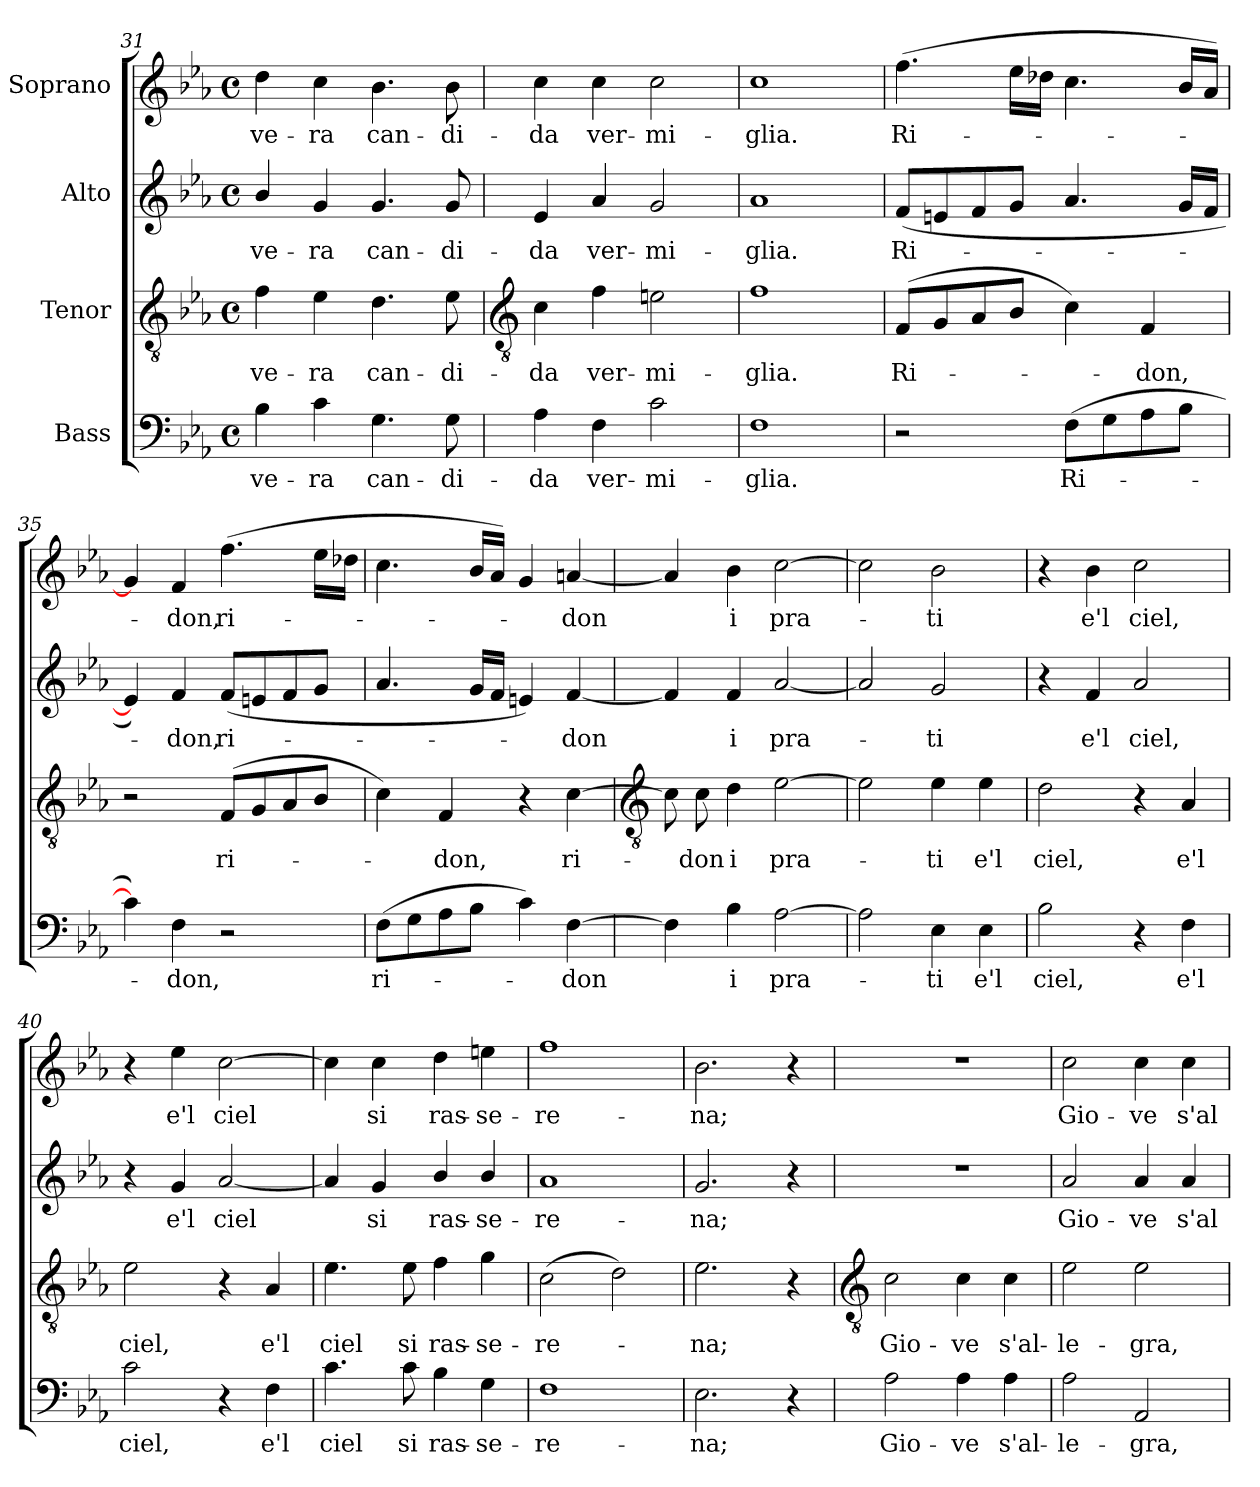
**kern	**text	**kern	**text	**kern	**text	**kern	**text
*part4	*part4	*part3	*part3	*part2	*part2	*part1	*part1
*staff4	*staff4	*staff3	*staff3	*staff2	*staff2	*staff1	*staff1
*I"Bass	*	*I"Tenor	*	*I"Alto	*	*I"Soprano	*
*clefF4	*	*clefGv2	*	*clefG2	*	*clefG2	*
*k[b-e-a-]	*	*k[b-e-a-]	*	*k[b-e-a-]	*	*k[b-e-a-]	*
*E-:	*	*E-:	*	*E-:	*	*E-:	*
*M4/4	*	*M4/4	*	*M4/4	*	*M4/4	*
*met(c)	*	*met(c)	*	*met(c)	*	*met(c)	*
=31	=31	=31	=31	=31	=31	=31	=31
!	!LO:LY:b	!	!LO:LY:b	!	!LO:LY:b	!	!LO:LY:b
4B-	-ve-	4f	-ve-	4b-/	-ve-	4dd	-ve-
!	!LO:LY:b	!	!LO:LY:b	!	!LO:LY:b	!	!LO:LY:b
4c	-ra	4e-	-ra	4g	-ra	4cc	-ra
!	!LO:LY:b	!	!LO:LY:b	!	!LO:LY:b	!	!LO:LY:b
4.G	can-	4.d	can-	4.g	can-	4.b-	can-
!	!LO:LY:b	!	!LO:LY:b	!	!LO:LY:b	!	!LO:LY:b
8G	-di-	8e-	-di-	8g	-di-	8b-	-di-
!!LO:LB:g=z
=32	=32	=32	=32	=32	=32	=32	=32
*	*	*clefGv2	*	*	*	*	*
!	!LO:LY:b	!	!LO:LY:b	!	!LO:LY:b	!	!LO:LY:b
4A-	-da	4c	-da	4e-	-da	4cc	-da
!	!LO:LY:b	!	!LO:LY:b	!	!LO:LY:b	!	!LO:LY:b
4F	ver-	4f	ver-	4a-	ver-	4cc	ver-
!	!LO:LY:b	!	!LO:LY:b	!	!LO:LY:b	!	!LO:LY:b
2c	-mi-	2en	-mi-	2g	-mi-	2cc	-mi-
=33	=33	=33	=33	=33	=33	=33	=33
!	!LO:LY:b	!	!LO:LY:b	!	!LO:LY:b	!	!LO:LY:b
1F	-glia.	1f	-glia.	1a-	-glia.	1cc	-glia.
=34	=34	=34	=34	=34	=34	=34	=34
!	!	!	!LO:LY:b	!	!LO:LY:b	!	!LO:LY:b
2r	.	(<8FL	Ri-	(<8fL	Ri-	(<4.ff	Ri-
.	.	8G	.	8en	.	.	.
.	.	8A-	.	8f	.	.	.
.	.	8B-J	.	8gJ	.	16ee-LL	.
.	.	.	.	.	.	16dd-XJJ	.
!	!LO:LY:b	!	!	!	!	!	!
(>8FL	Ri-	4c)	.	4.a-	.	4.cc	.
8G	.	.	.	.	.	.	.
!	!	!	!LO:LY:b	!	!	!	!
8A-	.	4F	don,	.	.	.	.
8B-J	.	.	.	16gLL	.	16b-/LL	.
.	.	.	.	16fJJ	.	16a-/JJ)	.
=35	=35	=35	=35	=35	=35	=35	=35
4c])	.	2r	.	4e])	.	4g]	.
!	!LO:LY:b	!	!	!	!LO:LY:b	!	!LO:LY:b
4F	don,	.	.	4f	don,	4f	don,
!	!	!	!LO:LY:b	!	!LO:LY:b	!	!LO:LY:b
2r	.	(<8FL	ri-	(<8fL	ri-	(<4.ff	ri-
.	.	8G	.	8e	.	.	.
.	.	8A-	.	8f	.	.	.
.	.	8B-J	.	8gJ	.	16ee-LL	.
.	.	.	.	.	.	16dd-XJJ	.
=36	=36	=36	=36	=36	=36	=36	=36
!	!LO:LY:b	!	!	!	!	!	!
(>8FL	ri-	4c)	.	4.a-	.	4.cc	.
8G	.	.	.	.	.	.	.
!	!	!	!LO:LY:b	!	!	!	!
8A-	.	4F	don,	.	.	.	.
8B-J	.	.	.	16gLL	.	16b-/LL	.
.	.	.	.	16fJJ	.	16a-/JJ)	.
4c)	.	4r	.	4en)	.	4g	.
!	!LO:LY:b	!	!LO:LY:b	!	!LO:LY:b	!	!LO:LY:b
[4F	don	[4c	ri-	[4f	don	[4an	don
!!LO:LB:g=z
=37	=37	=37	=37	=37	=37	=37	=37
*	*	*clefGv2	*	*	*	*	*
4F]	.	8c]	.	4f]	.	4an]	.
!	!	!	!LO:LY:b	!	!	!	!
.	.	8c	don	.	.	.	.
!	!LO:LY:b	!	!LO:LY:b	!	!LO:LY:b	!	!LO:LY:b
4B-	i	4d	i	4f	i	4b-	i
!	!LO:LY:b	!	!LO:LY:b	!	!LO:LY:b	!	!LO:LY:b
[2A-	pra-	[2e-	pra-	[2a-	pra-	[2cc	pra-
=38	=38	=38	=38	=38	=38	=38	=38
2A-]	.	2e-]	.	2a-]	.	2cc]	.
!	!LO:LY:b	!	!LO:LY:b	!	!LO:LY:b	!	!LO:LY:b
4E-	ti	4e-	ti	2g	ti	2b-	ti
!	!LO:LY:b	!	!LO:LY:b	!	!	!	!
4E-	e'l	4e-	e'l	.	.	.	.
=39	=39	=39	=39	=39	=39	=39	=39
!	!LO:LY:b	!	!LO:LY:b	!	!	!	!
2B-	ciel,	2d	ciel,	4r	.	4r	.
!	!	!	!	!	!LO:LY:b	!	!LO:LY:b
.	.	.	.	4f	e'l	4b-	e'l
!	!	!	!	!	!LO:LY:b	!	!LO:LY:b
4r	.	4r	.	2a-	ciel,	2cc	ciel,
!	!LO:LY:b	!	!LO:LY:b	!	!	!	!
4F	e'l	4A-	e'l	.	.	.	.
=40	=40	=40	=40	=40	=40	=40	=40
!	!LO:LY:b	!	!LO:LY:b	!	!	!	!
2c	ciel,	2e-	ciel,	4r	.	4r	.
!	!	!	!	!	!LO:LY:b	!	!LO:LY:b
.	.	.	.	4g	e'l	4ee-	e'l
!	!	!	!	!	!LO:LY:b	!	!LO:LY:b
4r	.	4r	.	[2a-	ciel	[2cc	ciel
!	!LO:LY:b	!	!LO:LY:b	!	!	!	!
4F	e'l	4A-	e'l	.	.	.	.
=41	=41	=41	=41	=41	=41	=41	=41
!	!LO:LY:b	!	!LO:LY:b	!	!	!	!
4.c	ciel	4.e-	ciel	4a-]	.	4cc]	.
!	!	!	!	!	!LO:LY:b	!	!LO:LY:b
.	.	.	.	4g	si	4cc	si
!	!LO:LY:b	!	!LO:LY:b	!	!	!	!
8c	si	8e-	si	.	.	.	.
!	!LO:LY:b	!	!LO:LY:b	!	!LO:LY:b	!	!LO:LY:b
4B-	ras-	4f	ras-	4b-/	ras-	4dd	ras-
!	!LO:LY:b	!	!LO:LY:b	!	!LO:LY:b	!	!LO:LY:b
4G	-se-	4g	-se-	4b-/	-se-	4een	-se-
=42	=42	=42	=42	=42	=42	=42	=42
!	!LO:LY:b	!	!LO:LY:b	!	!LO:LY:b	!	!LO:LY:b
1F	-re-	(>2c	-re-	1a-	-re-	1ff	-re-
.	.	2d)	.	.	.	.	.
=43	=43	=43	=43	=43	=43	=43	=43
!	!LO:LY:b	!	!LO:LY:b	!	!LO:LY:b	!	!LO:LY:b
2.E-	-na;	2.e-	na;	2.g	-na;	2.b-	-na;
4r	.	4r	.	4r	.	4r	.
!!LO:LB:g=z
=44	=44	=44	=44	=44	=44	=44	=44
*	*	*clefGv2	*	*	*	*	*
!	!LO:LY:b	!	!LO:LY:b	!	!	!	!
2A-	Gio-	2c	Gio-	1r	.	1r	.
!	!LO:LY:b	!	!LO:LY:b	!	!	!	!
4A-	-ve	4c	-ve	.	.	.	.
!	!LO:LY:b	!	!LO:LY:b	!	!	!	!
4A-	s'al-	4c	s'al-	.	.	.	.
=45	=45	=45	=45	=45	=45	=45	=45
!	!LO:LY:b	!	!LO:LY:b	!	!LO:LY:b	!	!LO:LY:b
2A-	-le-	2e-	-le-	2a-	Gio-	2cc	Gio-
!	!LO:LY:b	!	!LO:LY:b	!	!LO:LY:b	!	!LO:LY:b
2AA-	-gra,	2e-	-gra,	4a-	-ve	4cc	-ve
!	!	!	!	!	!LO:LY:b	!	!LO:LY:b
.	.	.	.	4a-	s'al-	4cc	s'al-
=	=	=	=	=	=	=	=
*-	*-	*-	*-	*-	*-	*-	*-
